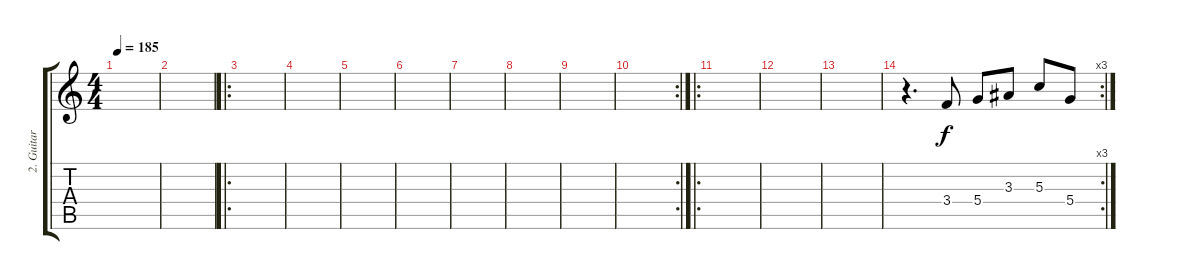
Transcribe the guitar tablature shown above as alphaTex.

\track ("2. Guitar" "2. Guitar") {instrument distortionguitar}
\staff {score tabs}
\tuning (E4 B3 G3 D3 A2 E2) {hide}
\ts (4 4)
\tempo 185
\clef g2
\ks c
|
|
\ro
|
|
|
|
|
|
|
\rc 2
|
\ro
|
|
|
\rc 3
r.4{d} 3.4.8 5.4.8 3.3.8 5.3.8 5.4.8
